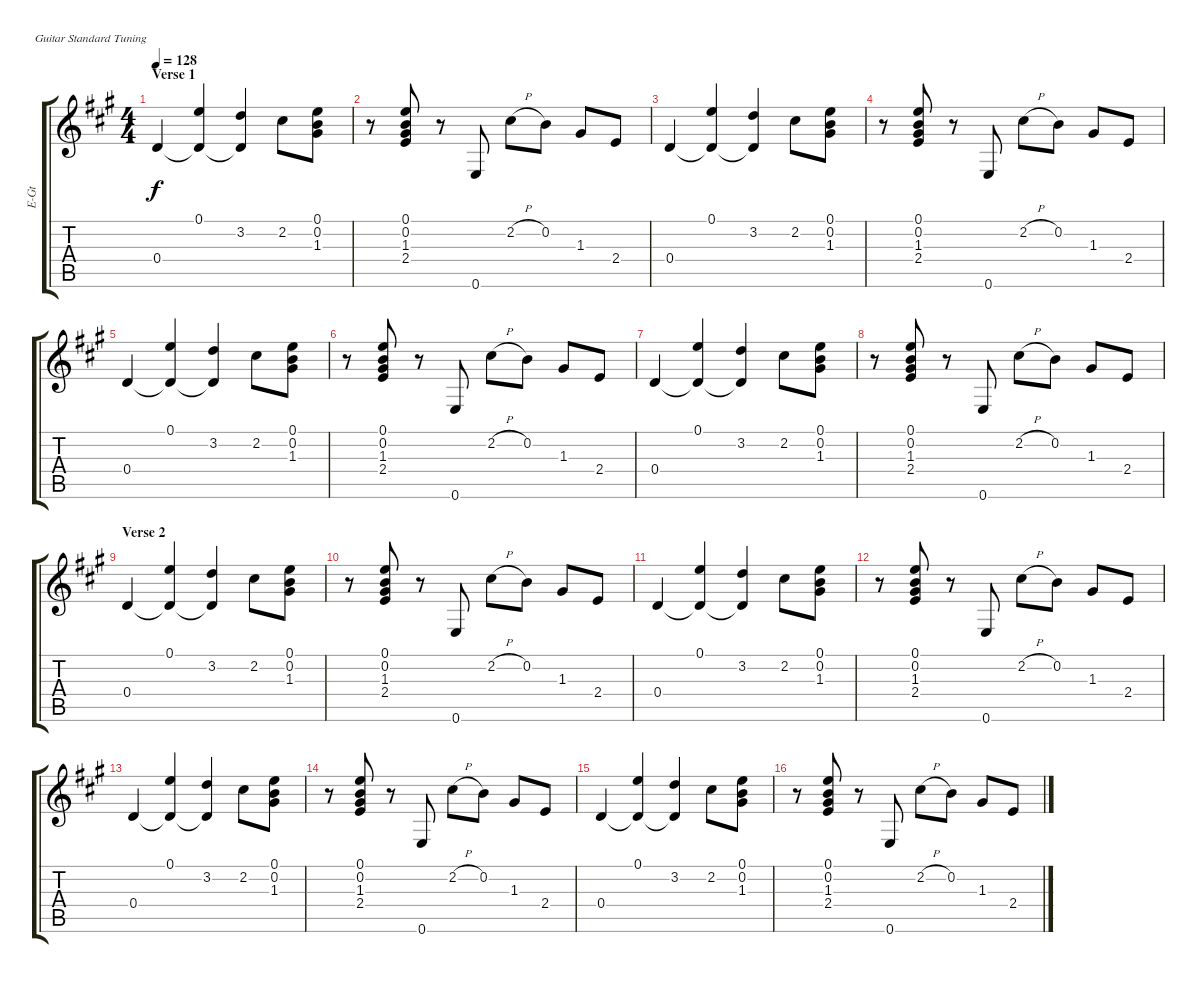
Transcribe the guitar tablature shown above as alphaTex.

\defaultSystemsLayout 4
\bracketExtendMode groupsimilarinstruments
\otherSystemsTrackNameOrientation horizontal
\track ("Guitar" "E-Gt") {instrument distortionguitar}
\staff {score tabs}
\tuning (E4 B3 G3 D3 A2 E2)
\ts (4 4)
\section ("" "Verse 1")
\tempo 128
\clef g2
\ks a
0.4.4{dy f} (0.1 0.4{t}).4 (3.2 0.4{t}).4 2.2.8 (0.1 0.2 1.3).8 |
r.8 (0.2 1.3 0.1 2.4).8 r.8 0.6.8 2.2{h}.8 0.2.8 1.3.8 2.4.8 |
0.4.4 (0.1 0.4{t}).4 (3.2 0.4{t}).4 2.2.8 (0.1 0.2 1.3).8 |
r.8 (0.2 1.3 0.1 2.4).8 r.8 0.6.8 2.2{h}.8 0.2.8 1.3.8 2.4.8 |
0.4.4 (0.1 0.4{t}).4 (3.2 0.4{t}).4 2.2.8 (0.1 0.2 1.3).8 |
r.8 (0.2 1.3 0.1 2.4).8 r.8 0.6.8 2.2{h}.8 0.2.8 1.3.8 2.4.8 |
0.4.4 (0.1 0.4{t}).4 (3.2 0.4{t}).4 2.2.8 (0.1 0.2 1.3).8 |
r.8 (0.2 1.3 0.1 2.4).8 r.8 0.6.8 2.2{h}.8 0.2.8 1.3.8 2.4.8 |
\section ("" "Verse 2")
0.4.4 (0.1 0.4{t}).4 (3.2 0.4{t}).4 2.2.8 (0.1 0.2 1.3).8 |
r.8 (0.2 1.3 0.1 2.4).8 r.8 0.6.8 2.2{h}.8 0.2.8 1.3.8 2.4.8 |
0.4.4 (0.1 0.4{t}).4 (3.2 0.4{t}).4 2.2.8 (0.1 0.2 1.3).8 |
r.8 (0.2 1.3 0.1 2.4).8 r.8 0.6.8 2.2{h}.8 0.2.8 1.3.8 2.4.8 |
0.4.4 (0.1 0.4{t}).4 (3.2 0.4{t}).4 2.2.8 (0.1 0.2 1.3).8 |
r.8 (0.2 1.3 0.1 2.4).8 r.8 0.6.8 2.2{h}.8 0.2.8 1.3.8 2.4.8 |
0.4.4 (0.1 0.4{t}).4 (3.2 0.4{t}).4 2.2.8 (0.1 0.2 1.3).8 |
r.8 (0.2 1.3 0.1 2.4).8 r.8 0.6.8 2.2{h}.8 0.2.8 1.3.8 2.4.8
